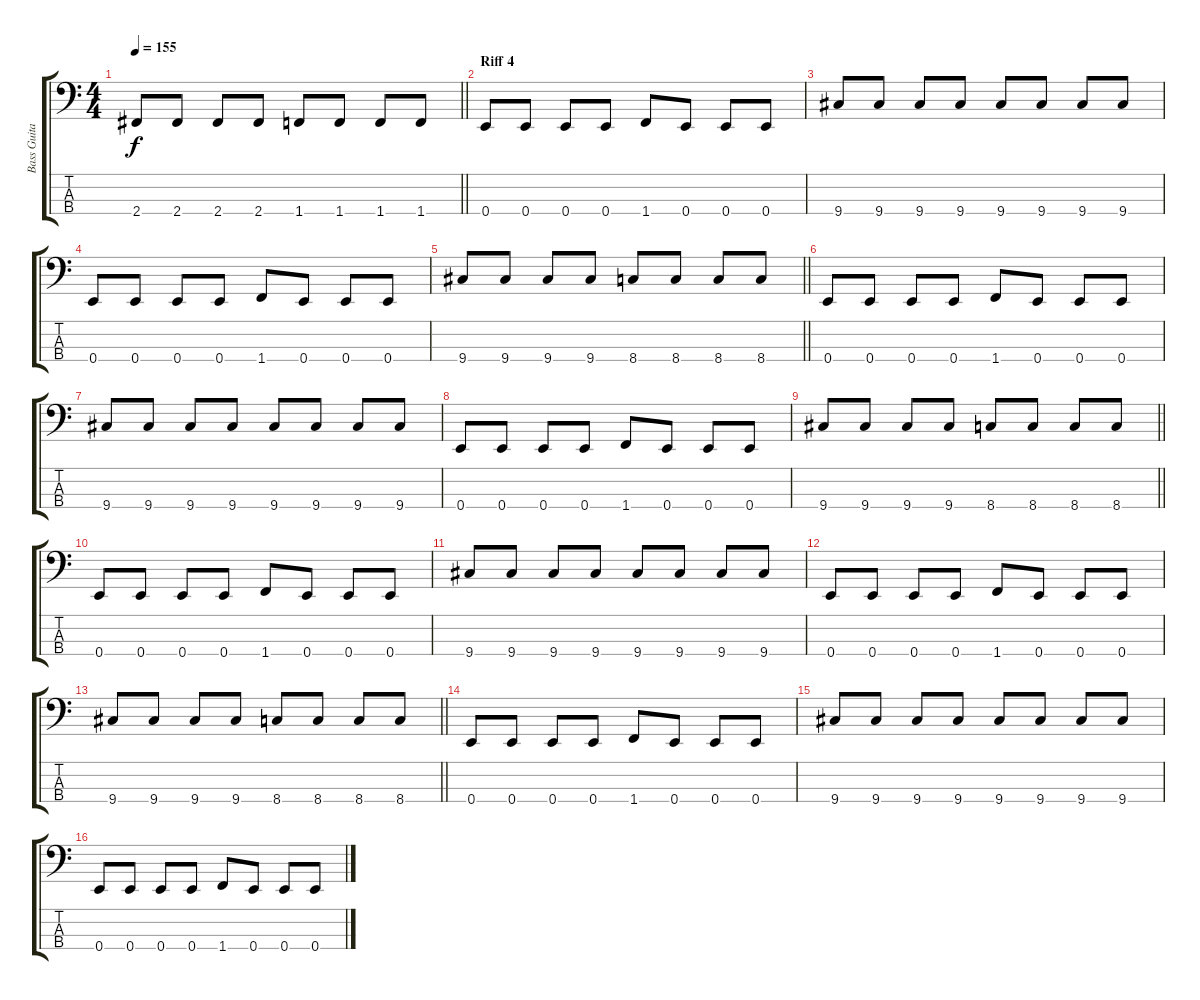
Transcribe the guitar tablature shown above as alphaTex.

\track ("Bass Guitar" "Bass Guita") {instrument electricbassfinger}
\staff {score tabs}
\tuning (G2 D2 A1 E1) {hide}
\ts (4 4)
\tempo 155
\clef f4
\barLineRight lightlight
\ks c
2.4.8{dy f} 2.4.8 2.4.8 2.4.8 1.4.8 1.4.8 1.4.8 1.4.8 |
\section ("" "Riff 4")
0.4.8 0.4.8 0.4.8 0.4.8 1.4.8 0.4.8 0.4.8 0.4.8 |
9.4.8 9.4.8 9.4.8 9.4.8 9.4.8 9.4.8 9.4.8 9.4.8 |
0.4.8 0.4.8 0.4.8 0.4.8 1.4.8 0.4.8 0.4.8 0.4.8 |
\barLineRight lightlight
9.4.8 9.4.8 9.4.8 9.4.8 8.4.8 8.4.8 8.4.8 8.4.8 |
0.4.8 0.4.8 0.4.8 0.4.8 1.4.8 0.4.8 0.4.8 0.4.8 |
9.4.8 9.4.8 9.4.8 9.4.8 9.4.8 9.4.8 9.4.8 9.4.8 |
0.4.8 0.4.8 0.4.8 0.4.8 1.4.8 0.4.8 0.4.8 0.4.8 |
\barLineRight lightlight
9.4.8 9.4.8 9.4.8 9.4.8 8.4.8 8.4.8 8.4.8 8.4.8 |
0.4.8 0.4.8 0.4.8 0.4.8 1.4.8 0.4.8 0.4.8 0.4.8 |
9.4.8 9.4.8 9.4.8 9.4.8 9.4.8 9.4.8 9.4.8 9.4.8 |
0.4.8 0.4.8 0.4.8 0.4.8 1.4.8 0.4.8 0.4.8 0.4.8 |
\barLineRight lightlight
9.4.8 9.4.8 9.4.8 9.4.8 8.4.8 8.4.8 8.4.8 8.4.8 |
0.4.8 0.4.8 0.4.8 0.4.8 1.4.8 0.4.8 0.4.8 0.4.8 |
9.4.8 9.4.8 9.4.8 9.4.8 9.4.8 9.4.8 9.4.8 9.4.8 |
0.4.8 0.4.8 0.4.8 0.4.8 1.4.8 0.4.8 0.4.8 0.4.8
